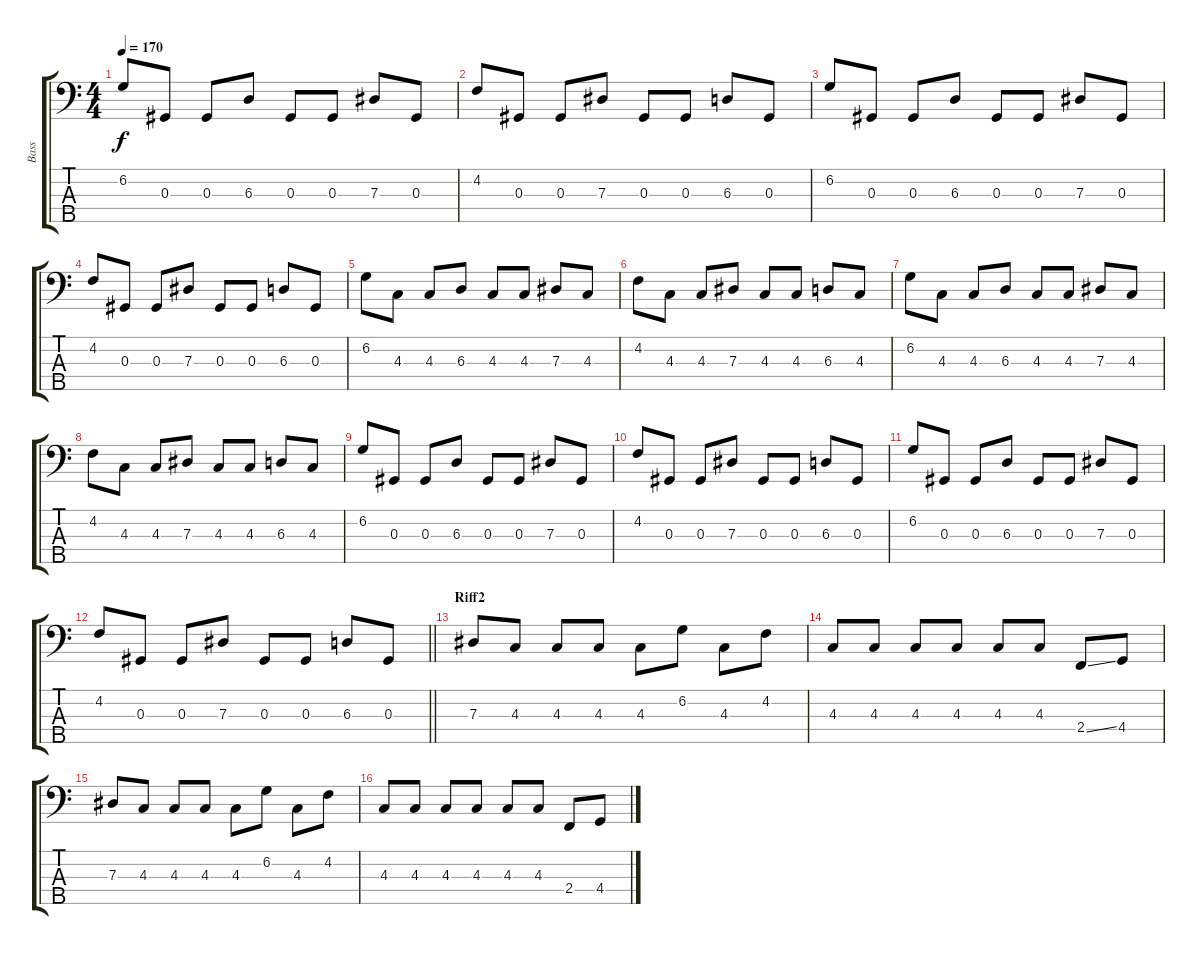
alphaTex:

\track ("Bass" "Bass") {instrument electricbassfinger}
\staff {score tabs}
\tuning (Gb2 Db2 Ab1 Eb1 Bb0) {hide}
\ts (4 4)
\tempo 170
\clef f4
\ks c
6.2.8{dy f} 0.3.8 0.3.8 6.3.8 0.3.8 0.3.8 7.3.8 0.3.8 |
4.2.8 0.3.8 0.3.8 7.3.8 0.3.8 0.3.8 6.3.8 0.3.8 |
6.2.8 0.3.8 0.3.8 6.3.8 0.3.8 0.3.8 7.3.8 0.3.8 |
4.2.8 0.3.8 0.3.8 7.3.8 0.3.8 0.3.8 6.3.8 0.3.8 |
6.2.8 4.3.8 4.3.8 6.3.8 4.3.8 4.3.8 7.3.8 4.3.8 |
4.2.8 4.3.8 4.3.8 7.3.8 4.3.8 4.3.8 6.3.8 4.3.8 |
6.2.8 4.3.8 4.3.8 6.3.8 4.3.8 4.3.8 7.3.8 4.3.8 |
4.2.8 4.3.8 4.3.8 7.3.8 4.3.8 4.3.8 6.3.8 4.3.8 |
6.2.8 0.3.8 0.3.8 6.3.8 0.3.8 0.3.8 7.3.8 0.3.8 |
4.2.8 0.3.8 0.3.8 7.3.8 0.3.8 0.3.8 6.3.8 0.3.8 |
6.2.8 0.3.8 0.3.8 6.3.8 0.3.8 0.3.8 7.3.8 0.3.8 |
\barLineRight lightlight
4.2.8 0.3.8 0.3.8 7.3.8 0.3.8 0.3.8 6.3.8 0.3.8 |
\section ("" "Riff2")
7.3.8 4.3.8 4.3.8 4.3.8 4.3.8 6.2.8 4.3.8 4.2.8 |
4.3.8 4.3.8 4.3.8 4.3.8 4.3.8 4.3.8 2.4{ss}.8 4.4.8 |
7.3.8 4.3.8 4.3.8 4.3.8 4.3.8 6.2.8 4.3.8 4.2.8 |
4.3.8 4.3.8 4.3.8 4.3.8 4.3.8 4.3.8 2.4.8 4.4.8
